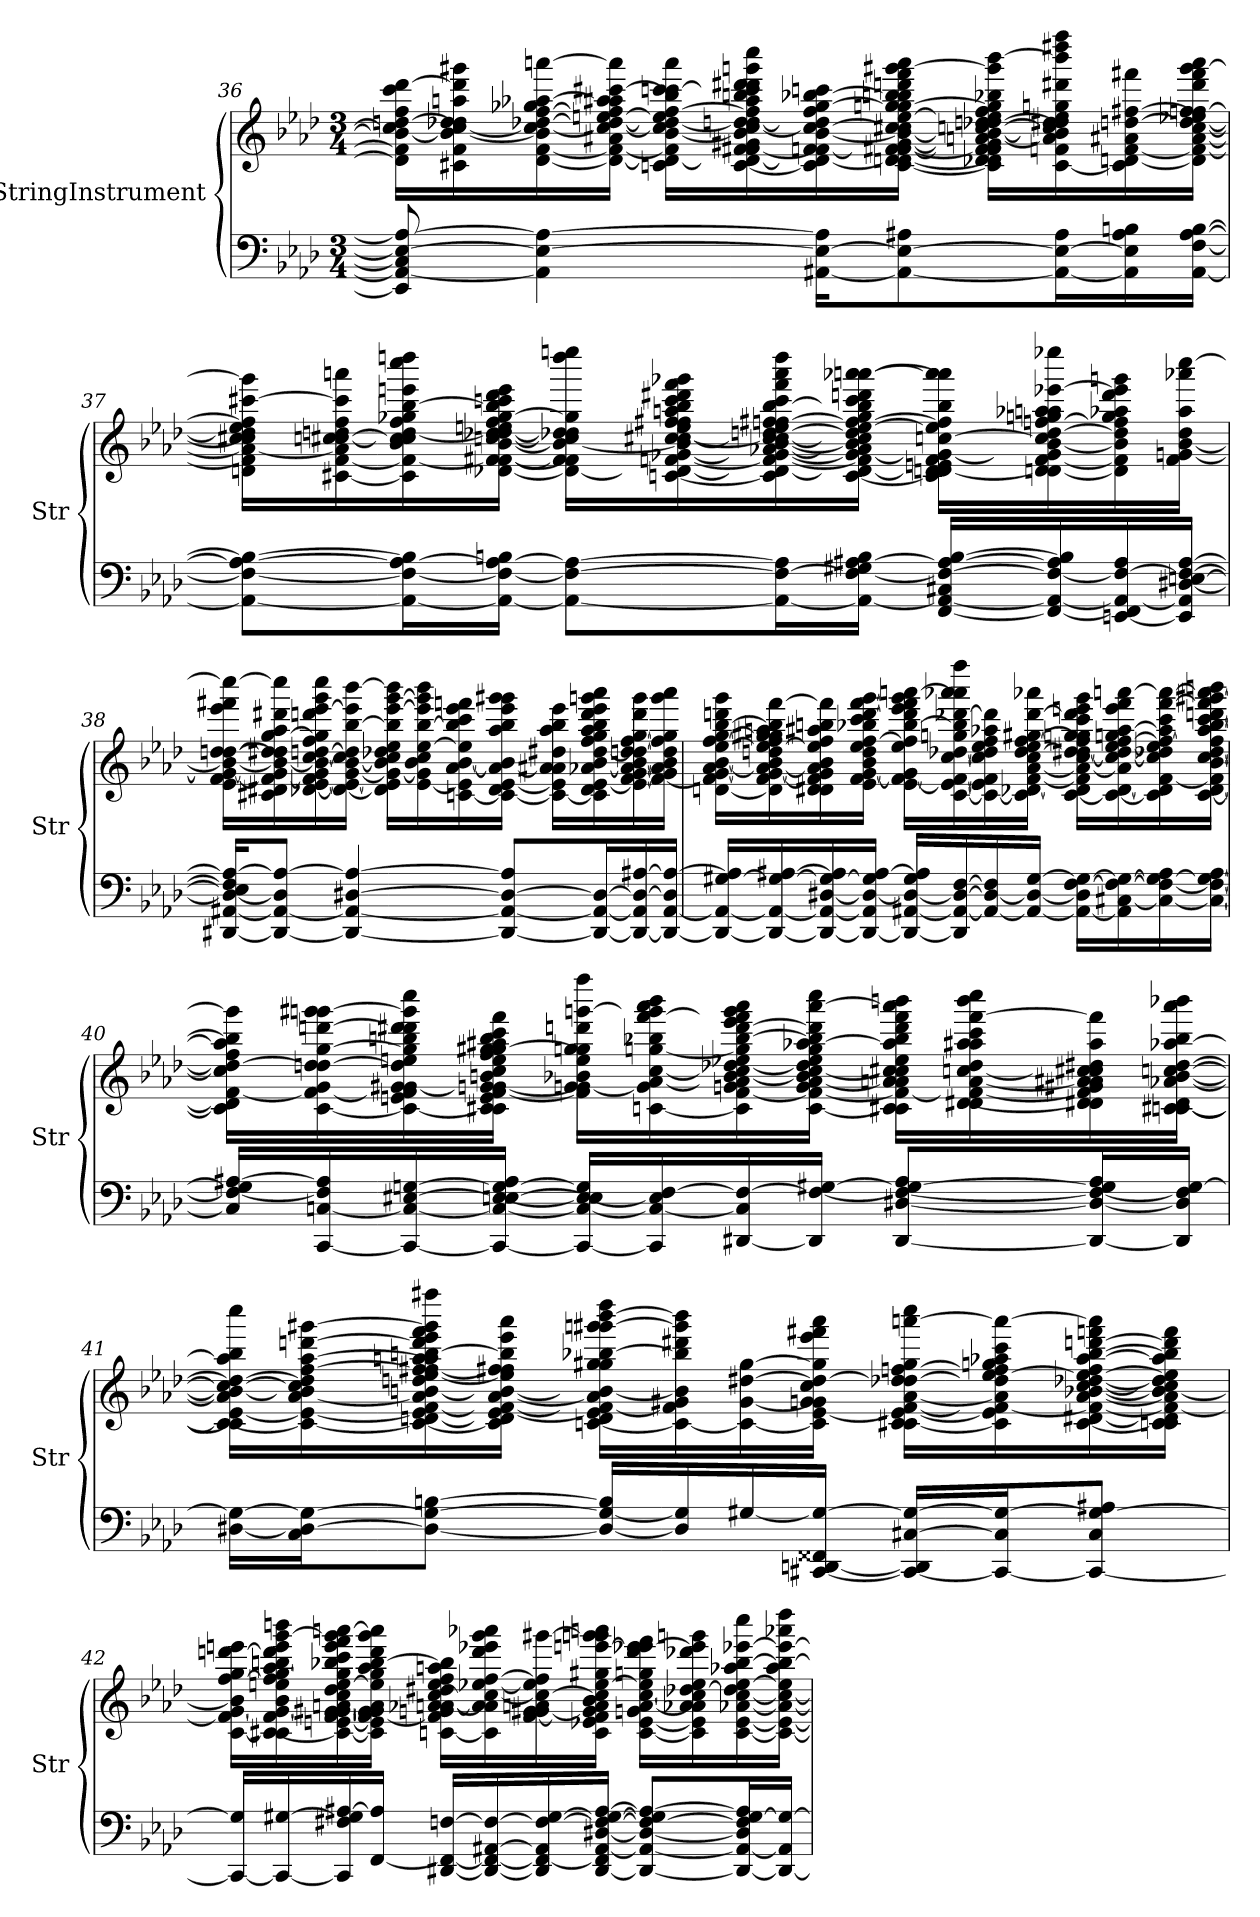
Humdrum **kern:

**kern	**kern
*part2	*part1
*staff2	*staff1
*I"StringInstrument	*I"StringInstrument
*I'Str	*I'Str
!!LO:PB:g=z
*clefF4	*clefG2
*k[b-e-a-d-]	*k[b-e-a-d-]
*M3/4	*M3/4
=36	=36
8EE/] 8AA#/_ 8C#/] 8E#/_ 8A#/_	16d-\] 16f\] 16b-\_ 16cc\] [16ddn\ 16ff\ 16ccc\ [16ddd-\LL
.	16c#X\ 16f\ 16b-\_ [16cc\ 16dd-X\ 16dd\] 16aan\ 16ddd-\] 16ggg#X\
4AA#\] 4E#\_ 4A#\_	[16d-\ [16f\ 16b-\] 16cc\_ [16dd-X\ [16ff\ 16gg-X\ [16aa-X\ [16aaan\
.	16d-\_ 16f\_ 16a#X\ 16cc\_ 16dd-\_ [16een\ 16ff\] 16aa-\] 16aa#X\ [16ccc#X\ 16aaa\]JJ
.	16cn\ 16d-\_ 16f\] [16b-\ 16cc\] 16dd-\_ 16ee\] [16ff\ 16bb-\ [16cccn\ 16ccc#\] 16aaa\LL
.	[16c\ 16d-\_ 16f\ [16f#X\ 16g#X\ 16b-\] [16cc\ 16dd-\_ 16ddn\ 16ff\] 16aa#\ 16bbn\ 16ccc\] 16ddd-\ 16ddd#X\ 16gggn\ 16cccc\
[16AA#X\ 16E#\_ 16A#\]KL	16c\] 16d-\_ [16fn\ 16f#\] [16b-\ 16cc\_ 16dd-\] 16ff\ [16gg-\ [16bb-X\ 16cccn\
8AA#\_ 8E#\_ 8A#X\	[16c\ 16d-\] [16dn\ 16f\_ [16f#X\ [16g#\ 16b-\_ 16cc\] 16cc#X\ [16ee\ 16gg-\_ 16ggn\ 16bb-\] 16bbn\ 16dddn\ 16fff\ [16ggg#X\ 16aaa\JJ
.	16c\] 16d-X\ 16d\] 16f\] 16f#\] 16g#\] [16an\ 16b-\_ [16ccn\ [16dd-X\ 16ddn\ 16ee\] 16ff\ 16gg-\] 16bb-X\ 16ggg#\] [16bbb-\LL
16AA#\_ 16E#\_ 16A#\L	[16c\ 16fn\ 16a\] 16b-\] 16cc\] 16dd-\] 16dd#X\ 16ee\ 16ggn\ 16ddd#X\ 16bbb-\] 16dddd#X\ 16ffff\
16AA#\] 16E#\] 16A#\ 16Bn\	16c\] [16dn\ [16f\ 16a#X\ [16ddn\ [16ff#X\ 16fff#X\
[16AA#\ [16F\ [16A#\ [16B\JJ	16d\] 16f\_ [16a#\ [16cc\ 16dd\_ 16ee-X\ [16ffn\ 16ff#\] 16ddd#\ 16fff#\ [16ggg#\ 16aaa\JJ
!!LO:LB:g=z
=37	=37
8AA#\_ 8F\_ 8A#\_ 8B\_L	16dn\ 16f\] 16a#\_ 16cc\] 16cc#X\ 16dd\] 16ee-\ 16ff\] [16ccc#X\ 16ggg#\]LL
.	[16c#X\ [16f\ 16a#\] [16ccn\ [16cc#X\ 16ddn\ 16ff\ 16ccc#\] 16aaan\
16AA#\_ 16F\_ 16A#\_ 16B\]L	16c#\] 16f\_ 16b-\ 16cc\] 16cc#\] [16dd\ 16ff\ 16gg-X\ [16bb-\ 16eeen\ 16cccc\ 16ddddn\
16AA#\_ 16F\_ 16A#\_ 16Bn\JJ	[16d-X\ 16f\_ [16f#X\ [16b-\ [16ccn\ 16dd-X\ 16dd\_ 16een\ 16ff\ [16gg-\ 16bb-\] 16cccn\ 16ddd-\ 16eee\JJ
8AA#\_ 8F\_ 8A#\_L	16d-\_ 16f\] 16f#\] 16b-\_ 16cc\] 16dd-X\ 16dd\] 16gg-\] 16dddd\ 16eeeen\LL
.	[16cn\ 16d-\_ [16fn\ [16g-X\ 16b-\] [16cc\ [16cc#X\ 16ee\ 16ff\ 16ff#X\ 16aan\ 16bb-\ 16ccc\ 16ddd#X\ 16fff\ 16ggg-X\
16AA#\_ 16F\_ 16A#\]L	16c\] 16d-\_ 16f\_ 16g-\_ [16a-X\ [16b-\ 16cc\_ 16cc#\] [16ddn\ 16ee\ [16ffn\ 16ff#X\ [16bb-\ 16ccc\ 16fff\ 16aaa\ 16dddd\
16AA#\_ 16F\_ 16G#X\ [16A#X\ 16B\JJ	[16c\ 16d-\_ 16f\] 16g-\_ 16a-\] 16b-\] 16cc\] 16dd\] [16ee\ 16ff\_ 16gg-\ 16bb-\] 16ccc\ 16dddn\ [16aaa-X\ [16aaan\JJ
[16FF/ 16AA#/_ 16C#X/ 16F/_ 16A#/_ [16B/LL	16c\] 16d-\_ 16dn\ 16en\ 16f\ 16g-\_ [16ccn\ 16ee\] 16ff\] 16bb-\ 16aaa-\] 16aaa\]LL
16FF/_ 16AA#/_ 16F/_ 16A#/] 16B/]	16d-\] [16dn\ [16f\ 16g-\] [16b-\ 16cc\] [16dd\ [16ffn\ 16ggn\ 16aa-X\ 16aan\ [16eee-X\ 16eeee-X\
[16EEn/ 16FF/] 16AA#/_ 16F/_ 16A#/	16d\] 16f\] 16b-\] 16dd\] 16ff\] 16gg\ 16aa-X\ 16ddd\ 16eee-\] 16gggn\
16EE/] 16AA#/] [16D#X/ [16En/ 16F/_ [16A#/JJ	16f\ [16gn\ [16b-\ 16dd\ 16aa-\ 16aaa-X\ [16cccc\JJ
!!LO:LB:g=z
=38	=38
[16DD#X/ [16AA#X/ 16D#/_ 16E/] 16F/] 16A#/_KL	16e-\ [16f\ 16g\_ 16b-\_ [16dd-\ [16ddn\ 16eee-\ 16fff#X\ 16cccc\_LL
8DD#/_ 8AA#/_ 8D#/] 8A#/_J	16c#X\ 16d#X\ 16f\_ 16g\] 16b-\_ 16dd-\] 16dd\] 16dd#X\ [16gg\ 16aa-\ 16ddd#X\ 16cccc\]
.	[16d-X\ [16e-\ 16f\] 16g\ 16b-\] [16cc\ [16ddn\ 16ff\ 16gg\] 16dddn\ [16eee-\ 16ggg\ 16cccc\
4DD#/_ 4AA#/_ [4D#X/ 4A#/_	16d-\_ 16e-\_ [16g\ [16b-\ 16cc\] 16dd\] [16bb-\ 16eee-\] [16bbb-\JJ
.	16d-\] 16e-\] 16g\_ 16b-\] 16cc\ 16dd-X\ 16ee-\ 16bb-\] [16eee-\ [16ggg\ 16bbb-\]LL
.	[16e-\ 16g\] 16b-\ 16cc\ [16ee-\ [16bb-\ 16eee-\] 16ggg\] 16bbb-\
.	[16cn\ 16e-\] [16a-\ [16b-\ 16ee-\] 16bb-\] 16ccc\ 16eee-\ 16fffn\
8DD#/_ 8AA#/_ 8D#/_ 8A#/]L	16c\_ 16d-\ [16e-\ 16a-\_ 16b-\] 16aa-\ 16bb-\ 16eee-\ 16ggg\ 16ggg#X\JJ
.	16c\_ 16e-\] 16a-\] 16a#X\ 16dd#X\ 16aa-\ 16bb-\ 16eee-\LL
16DD#/_ 16AA#/_ 16D#/_L	16c\] 16d-\ [16e-\ [16a-X\ 16b-\ [16dd#\ 16ff\ 16gg\ 16aa-\ 16bb-\ 16ddd\ 16eee-\ 16gggn\ 16aaa-\
16DD#/_ 16AA#/] 16D#/_ [16A#X/	16e-\] [16f\ 16g\ 16a-\_ [16b-\ [16ddn\ 16dd#\] [16ff\ 16gg\ 16ddd\ 16ggg\
16DD#/_ [16AA#/ 16D#/] 16A#/_JJ	16f\_ 16g\ 16a-\] 16b-\] 16dd\] 16ff\] 16gg\ 16ggg\ 16aaa-\JJ
!!LO:LB:g=z
=39	=39
16DD#/_ 16AA#/_ [16G#X/ 16A#/]LL	[16dn\ 16f\] [16g\ [16a-\ [16b-\ [16ee-\ [16ff\ [16gg\ [16bb-\ 16dddn\ 16ggg\LL
16DD#/_ 16AA#/_ 16G#/_ [16A#X/	16d\] [16f\ 16g\_ 16a-\_ 16b-\] 16ddn\ 16ee-\_ 16ff\] 16gg\] 16gg#X\ 16aan\ 16bb-\] [16fff\
16DD#/_ 16AA#/_ [16D#X/ 16G#/_ 16A#/]	16d\ 16d#X\ 16f\] 16g\] 16a-\] 16b-\ 16ee-\] 16ff\ 16aa#X\ 16bbn\ 16fff\]
16DD#/_ 16AA#/] 16D#/_ 16G#/] [16A#/JJ	16e-\ [16f\ [16g\ 16b-\ 16dd\ 16ee-\ [16ff\ 16bb-X\ 16ccc\ [16ddd\ [16fff\ 16ggg\JJ
16DD#/_ [16AA#X/ 16D#/_ 16G#/ 16A#/]LL	[16e-\ 16f\_ 16g\] 16ee-\ 16ff\] [16bb-\ 16ddd\] 16eee-\ 16fff\] 16ggg\ [16aaan\LL
16DD#/] 16AA#/_ 16D#/_ [16F/	[16c\ 16e-\_ 16f\_ [16cc\ [16dd-X\ 16ggn\ 16bb-\] [16ddd-X\ 16aaa-X\ 16aaa\] 16ffff\
16AA#/_ 16D#/_ 16F/]	16c\_ 16e-\] 16f\] 16cc\] 16dd-\] 16ee-\ 16ff\ 16aa-X\ 16ddd-\]
16AA#/_ 16D#/_ [16G#/JJ	16c\] [16d-X\ [16f\ [16a-\ 16cc\ [16dd-\ 16ee-\ [16ff\ [16gg#X\ [16ddd-\ 16aaa-X\JJ
16AA#\_ 16D#\] [16F\ 16G#\_LL	[16c\ 16d-\] 16f\] 16a-\_ [16cc\ 16dd-\_ 16dd#X\ 16ff\] 16ggn\ 16gg#\] 16ccc\ 16ddd-\] 16eeen\ 16ggg\LL
16AA#\] [16C#X\ 16F\_ 16G#\_	16c\_ [16d-\ 16a-\] 16cc\_ 16dd-\] [16ee-\ [16ff\ 16ggn\ [16aa-\ 16eee\ 16fff\ [16aaan\
16C#\_ 16F\_ 16G#\_ 16A#\	16c\] 16d-\] [16f\ 16cc\] 16dd-X\ 16ee-\] 16ff\_ 16aa-\] 16ccc\ [16fff\ 16aaa\_
16C#\_ 16F\_ 16G#\_ 16A#\JJ	[16c\ [16d-\ 16f\] 16b-\ [16cc\ [16dd-\ 16ff\] [16aa-\ [16bb-\ 16ccc\ 16dddn\ 16fff\] [16ggg#X\ 16aaa\] 16bbbn\JJ
!!LO:LB:g=z
=40	=40
16C#/] 16F/_ 16G#/] [16A#X/LL	16c\] 16d-\] [16f\ 16cc\] 16dd-\_ 16ff\ 16aa-\] 16bb-\] 16ggg#\]LL
[16CC/ [16Cn/ 16F/] 16A#/]	[16c\ 16f\_ 16g\ 16dd-\] [16ddn\ [16gg\ [16dddn\ 16gggn\ [16ggg#X\
16CC/_ 16C/_ [16E#X/ [16Gn/	16c\_ 16en\ 16f\] 16g\ [16g#X\ 16dd\] 16een\ 16gg\] 16bbn\ 16ddd\] 16ddd#X\ 16ggg#\] 16cccc\
16CC/_ 16C/_ [16En/ 16E#/_ 16G/_ 16A#/JJ	16c\] 16c#X\ 16e\ [16f\ 16gn\ 16g#\_ 16bn\ 16cc\ 16ee\ 16ff\ 16gg\ [16gg#X\ 16aa#X\ 16bb\ 16ccc\ 16fff\JJ
16CC/_ 16C/_ 16E/_ 16E#/] 16G/]LL	16f\] [16gn\ 16g#\] 16b-X\ 16ee\ 16ggn\ 16gg#\] 16dddn\ [16gggn\ 16ffff\LL
16CC/] 16C/_ 16E/] [16F/	[16cn\ 16g\] [16a-\ [16cc\ [16ggn\ 16bb-X\ [16fff\ 16ggg\] 16aaa-\ 16bbb-\
[16DD#X/ 16C/] 16F/_	16c\] [16f\ 16gn\ 16a-\] [16b-\ 16cc\] [16dd-X\ 16ee-X\ 16gg\] [16bb-\ [16ddd\ 16eee-\ 16fff\] 16ggg\ 16aaa-\
16DD#/] 16F/_ [16G#X/JJ	[16c\ 16f\_ 16g\ [16a-\ 16b-\] [16cc\ 16dd-\] 16ee-\ 16gg\ [16aa-X\ 16bb-\] 16ddd\] [16aaa-\ 16cccc\JJ
[8DD#/ [8D#X/ 8F/_ 8G#/_ 8A#/L	16c\] 16c#X\ 16f\_ 16a-\] 16an\ 16cc\] 16cc#X\ 16ee-\ 16aa-\] 16bb-\ 16ddd\ 16fff\ 16aaa-\] 16bbbn\LL
.	[16d-\ 16d#X\ 16f\_ [16a\ [16ccn\ 16dd-\ 16aa-\ 16aa#X\ 16ccc\ [16fff\ 16bbb\ 16cccc\
16DD#/_ 16D#/_ 16F/_ 16G#/] 16A#/L	16d-\] 16d#X\ 16f\] 16g#X\ 16a\] 16a#X\ 16cc\] 16cc#X\ 16dd#X\ 16aa#\ 16fff\]
16DD#/] 16D#/] 16F/] [16G#/JJ	[16cn\ [16c#X\ 16d#\ [16a-X\ [16b-\ [16ccn\ [16dd#\ [16aa-X\ 16bb-\ 16aaa-\ 16bbb-X\JJ
!!LO:LB:g=z
=41	=41
[16D#X\ 16G#\_LL	16c\_ 16c#\] [16e-\ 16a-\] 16b-\_ 16cc\_ 16dd#\_ 16aa-\] 16bb-\ 16cccc\LL
16C\ 16D#\_ 16G#\_J	16c\_ 16e-\_ [16a-\ 16b-\] 16cc\] 16dd#\] [16ff\ [16aa-\ [16dddn\ [16ggg#X\
8D#\_ 8G#\_ [8Bn\J	16c\_ [16dn\ 16e-\] [16f\ 16a-\] [16bn\ 16ddn\ [16ee-\ 16ff\_ 16ff#X\ 16aa-\] 16aan\ [16bbn\ 16ddd\] 16eee-\ 16fff\ 16ggg#\] 16ffff#X\
.	16c\] 16d\] [16e-\ 16f\_ [16a-\ 16b\_ 16ee-\] 16ff\] 16ff#X\ 16bb\] 16eee-\ 16aaa-\JJ
16D#/_ 16G#/_ 16B/]LL	[16cn\ 16d\ 16e-\] 16f\_ 16a-\] 16b\_ 16gg\ 16gg#X\ [16bb-X\ [16gggn\ 16ggg#X\ [16bbb-\ 16dddd-\LL
16D#/] 16G#/]	16c\_ 16f\] 16g#X\ 16b\] 16bb-\] 16ddd#X\ 16ggg\] 16bbb-\]
[16G#X/	16c\_ [16g#\ [16dd#X\ [16gg#\
[16CC#X/ [16DDn/ 16FF##X/ 16G#/_JJ	16c\] [16e-\ 16gn\ 16g#\] 16cc\ 16dd#\_ 16gg#\] 16eee-\ 16fff#X\ 16aaa-\JJ
16CC#/_ 16DD/] [16C#X/ 16G#/_LL	16c\ [16c#X\ 16e-\_ [16f\ [16a-\ [16dd-X\ 16dd#\] [16ffn\ 16gg#\ [16aaan\ 16cccc\LL
16CC#/_ 16C#/] 16G#/_J	16c#\] 16e-\] 16f\_ 16a-\] 16dd-\] [16ee-\ 16ff\] 16ggn\ 16aa-X\ 16ccc\ 16aaa\_
8CC#/_ 8C#/ 8G#/_ 8A#X/J	[16c#\ [16d#X\ 16f\_ [16a-\ [16b-X\ [16cc\ [16dd-X\ 16ee-\_ 16ff\ [16aa-\ [16bb-\ [16dddn\ 16fffn\ 16aaa\]
.	16cn\ 16c#\] 16d#\] 16f\_ 16a-\] 16b-\_ 16cc\] 16dd-\] 16ee-\] 16aa-\] 16bb-\] 16ddd\] 16fff\JJ
!!LO:PB:g=z
=42	=42
16CC#/_ 16G#/]LL	[16c\ 16f\] [16g\ 16b-\] [16ff\ 16gg\ [16dddn\ 16eeen\LL
16CC#/_ [16G#X/	16c\_ 16c#X\ 16f\ 16g\_ 16b-\ 16een\ 16ff\] [16gg\ 16aa-\ 16bbn\ 16ddd\] 16eee\ [16ggg\ 16bbbn\
16CC#/] 16F#X/ 16G#/] [16A#X/	16c\_ [16en\ 16f\ 16g\_ [16g#X\ [16an\ 16cc\ 16dd-\ [16ee\ 16gg\] 16bb-X\ 16ccc\ 16eee\ 16fff\ 16ggg\] [16aaan\
[16FF/ 16A#/]JJ	16c\] 16e\] [16f\ 16g\] 16g#\] 16a\] 16ee\] 16gg\ 16aa-\ [16bb-\ 16ddd\ 16ggg\ 16aaa\]JJ
[16DD#X/ 16FF/_ [16Fn/LL	[16cn\ 16f\] 16gn\ [16a-X\ [16an\ [16cc\ 16dd#X\ 16ee\ 16ff\ 16aan\ 16bb-\]LL
16DD#/_ 16FF/_ [16AA#X/ 16F/_	16c\] 16a-\] 16a\] 16cc\_ [16ee-X\ [16ff\ 16ddd\ 16eee-X\ 16ggg\ 16aaa-X\
16DD#/] 16FF/_ 16AA#/] 16F/_ [16G#/	[16f\ 16g\ [16g#X\ 16an\ 16cc\_ 16ee-\] 16ff\] [16ggg#X\
[16DD#/ 16FF/] [16AA#/ [16D#X/ 16F/_ 16G#/_ [16A#/JJ	16c\ 16e-X\ 16f\] 16g#\] 16a\ 16b-\ 16cc\] [16ee-\ 16gg#X\ [16eeen\ 16gggn\ 16ggg#\] 16aaan\JJ
8DD#/_ 8AA#/_ 8D#/_ 8F/_ 8G#/] 8A#/_L	[16c\ [16e-\ 16gn\ [16a\ [16cc\ 16ee-\] 16ggn\ 16ddd\ [16eee-X\ 16eee\] 16fff\LL
.	16c\] 16e-\] 16a-X\ 16a\] 16cc\] [16dd-X\ 16ee-\ 16ddd-X\ 16eee-\] 16gggn\
16DD#/_ 16AA#/_ 16D#/] 16F/] [16G#/ 16A#/]L	[16c\ [16e-\ [16a-X\ [16cc\ 16dd-\] [16ee-\ 16aa-X\ [16bb-\ [16eee-X\ 16cccc\
16DD#/_ 16AA#/] 16G#/_JJ	16c\_ 16e-\_ 16a-\_ 16cc\_ 16ee-\] 16aa-\ 16bb-\_ 16eee-\_ 16aaa-X\ 16dddd-\JJ
=	=
*-	*-
